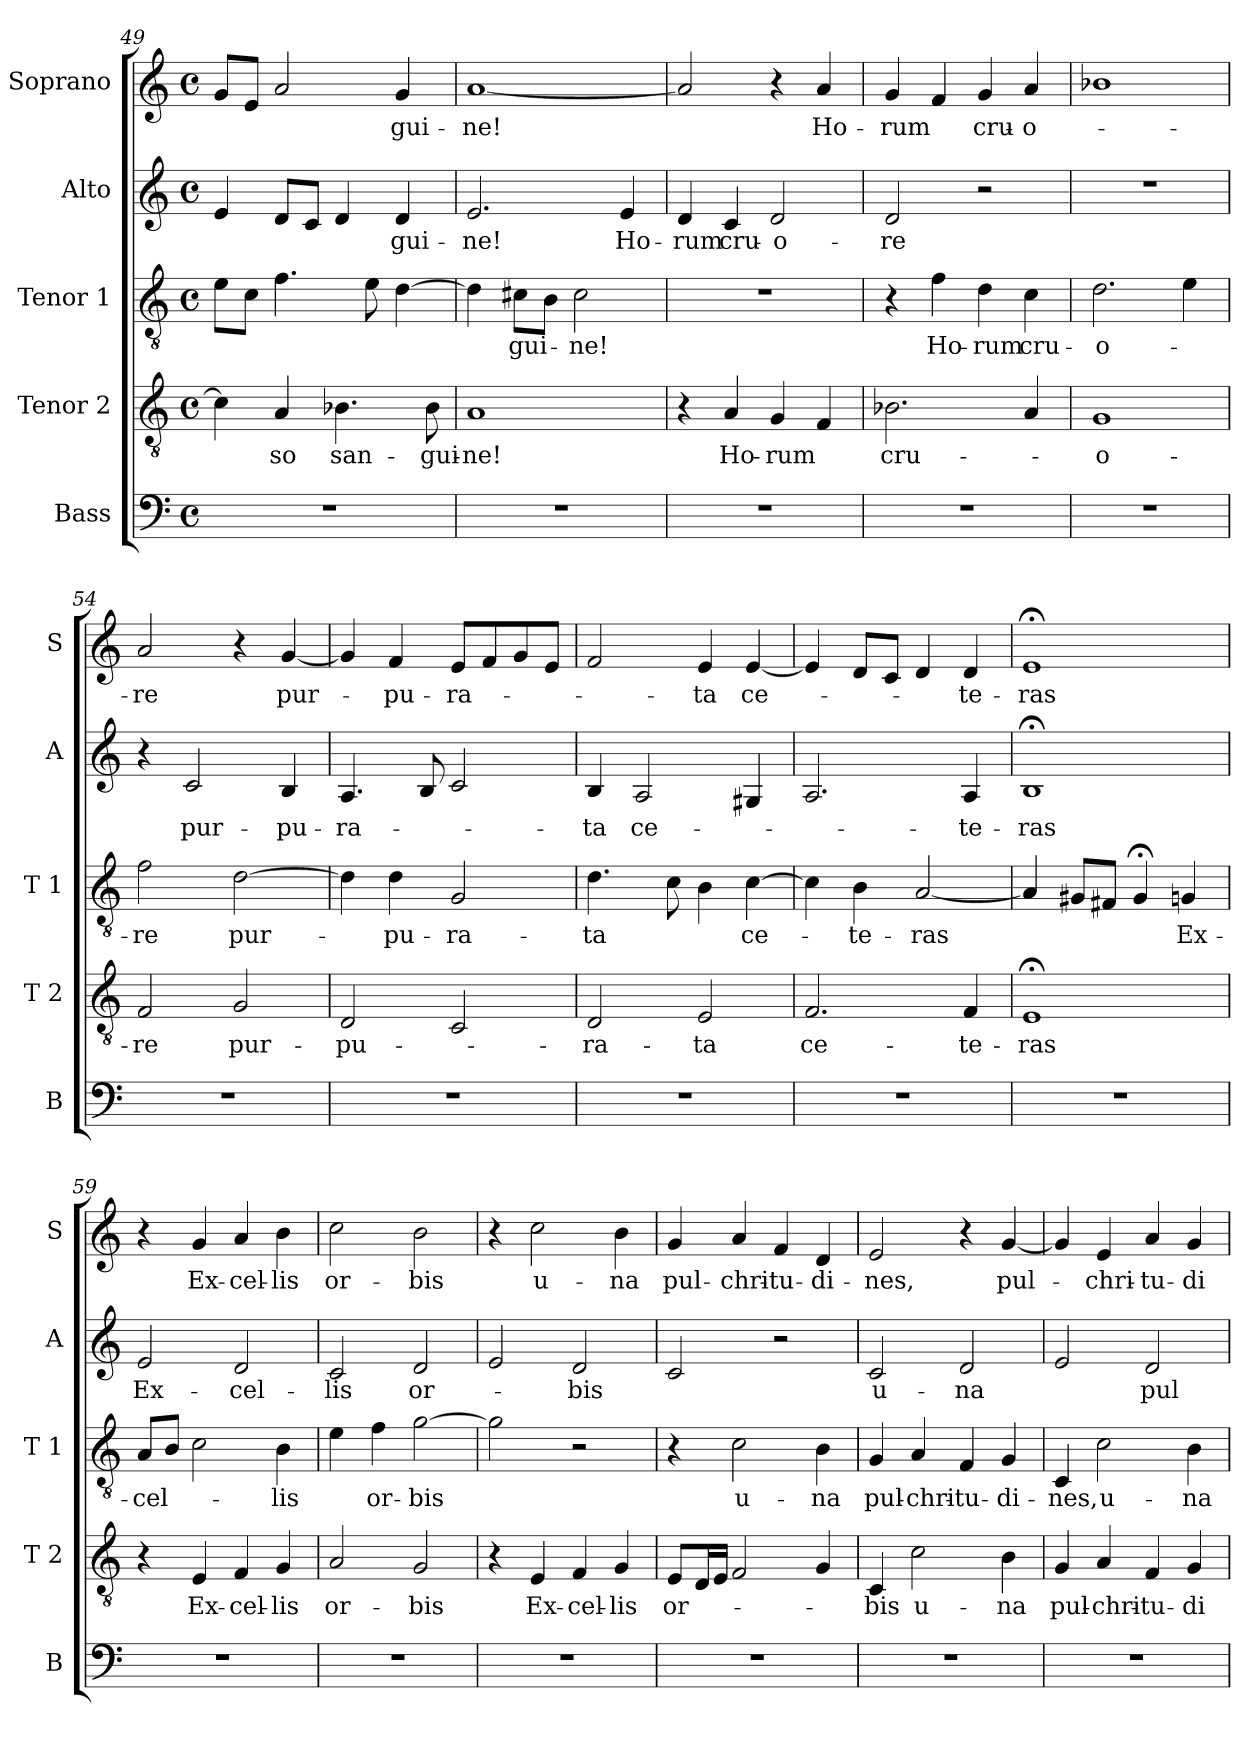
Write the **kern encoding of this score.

**kern	**kern	**text	**kern	**text	**kern	**text	**kern	**text
*part5	*part4	*part4	*part3	*part3	*part2	*part2	*part1	*part1
*staff5	*staff4	*staff4	*staff3	*staff3	*staff2	*staff2	*staff1	*staff1
*I"Bass	*I"Tenor 2	*	*I"Tenor 1	*	*I"Alto	*	*I"Soprano	*
*I'B	*I'T 2	*	*I'T 1	*	*I'A	*	*I'S	*
*clefF4	*clefGv2	*	*clefGv2	*	*clefG2	*	*clefG2	*
*k[]	*k[]	*	*k[]	*	*k[]	*	*k[]	*
*C:	*C:	*	*C:	*	*C:	*	*C:	*
*M4/4	*M4/4	*	*M4/4	*	*M4/4	*	*M4/4	*
*met(c)	*met(c)	*	*met(c)	*	*met(c)	*	*met(c)	*
=49	=49	=49	=49	=49	=49	=49	=49	=49
1r	4c\]	.	8e\L	.	4e/	.	8g/L	.
.	.	.	8c\J	.	.	.	8e/J	.
!	!	!LO:LY:b	!	!	!	!	!	!
.	4A/	-so	4.f\	.	8d/L	.	2a/	.
.	.	.	.	.	8c/J	.	.	.
!	!	!LO:LY:b	!	!	!	!	!	!
.	4.B-X\	san-	.	.	4d/	.	.	.
.	.	.	8e\	.	.	.	.	.
!	!	!	!	!	!	!LO:LY:b	!	!LO:LY:b
.	.	.	[4d\	.	4d/	-gui-	4g/	-gui-
!	!	!LO:LY:b	!	!	!	!	!	!
.	8B-\	-gui-	.	.	.	.	.	.
=50	=50	=50	=50	=50	=50	=50	=50	=50
!	!	!LO:LY:b	!	!	!	!LO:LY:b	!	!LO:LY:b
1r	1A	-ne!	4d\]	.	2.e/	-ne!	[1a	-ne!
!	!	!	!	!LO:LY:b	!	!	!	!
.	.	.	8c#X\L	-gui-	.	.	.	.
.	.	.	8B\J	.	.	.	.	.
!	!	!	!	!LO:LY:b	!	!	!	!
.	.	.	2c#\	-ne!	.	.	.	.
!	!	!	!	!	!	!LO:LY:b	!	!
.	.	.	.	.	4e/	Ho-	.	.
=51	=51	=51	=51	=51	=51	=51	=51	=51
!	!	!	!	!	!	!LO:LY:b	!	!
1r	4r	.	1r	.	4d/	-rum	2a/]	.
!	!	!LO:LY:b	!	!	!	!LO:LY:b	!	!
.	4A/	Ho-	.	.	4c/	cru-	.	.
!	!	!LO:LY:b	!	!	!	!LO:LY:b	!	!
.	4G/	-rum	.	.	2d/	-o-	4r	.
!	!	!	!	!	!	!	!	!LO:LY:b
.	4F/	.	.	.	.	.	4a/	Ho-
!!LO:LB:g=z
=52	=52	=52	=52	=52	=52	=52	=52	=52
!	!	!LO:LY:b	!	!	!	!LO:LY:b	!	!LO:LY:b
1r	2.B-X\	cru-	4r	.	2d/	-re	4g/	-rum
!	!	!	!	!LO:LY:b	!	!	!	!
.	.	.	4f\	Ho-	.	.	4f/	.
!	!	!	!	!LO:LY:b	!	!	!	!LO:LY:b
.	.	.	4d\	-rum	2r	.	4g/	cru-
!	!	!	!	!LO:LY:b	!	!	!	!LO:LY:b
.	4A/	.	4c\	cru-	.	.	4a/	-o-
=53	=53	=53	=53	=53	=53	=53	=53	=53
!	!	!LO:LY:b	!	!LO:LY:b	!	!	!	!
1r	1G	-o-	2.d\	-o-	1r	.	1b-X	.
.	.	.	4e\	.	.	.	.	.
=54	=54	=54	=54	=54	=54	=54	=54	=54
!	!	!LO:LY:b	!	!LO:LY:b	!	!	!	!LO:LY:b
1r	2F/	-re	2f\	-re	4r	.	2a/	-re
!	!	!	!	!	!	!LO:LY:b	!	!
.	.	.	.	.	2c/	pur-	.	.
!	!	!LO:LY:b	!	!LO:LY:b	!	!	!	!
.	2G/	pur-	[2d\	pur-	.	.	4r	.
!	!	!	!	!	!	!LO:LY:b	!	!LO:LY:b
.	.	.	.	.	4B/	-pu-	[4g/	pur-
=55	=55	=55	=55	=55	=55	=55	=55	=55
!	!	!LO:LY:b	!	!	!	!LO:LY:b	!	!
1r	2D/	-pu-	4d\]	.	4.A/	-ra-	4g/]	.
!	!	!	!	!LO:LY:b	!	!	!	!LO:LY:b
.	.	.	4d\	-pu-	.	.	4f/	-pu-
.	.	.	.	.	8B/	.	.	.
!	!	!	!	!LO:LY:b	!	!	!	!LO:LY:b
.	2C/	.	2G/	-ra-	2c/	.	8e/L	-ra-
.	.	.	.	.	.	.	8f/	.
.	.	.	.	.	.	.	8g/	.
.	.	.	.	.	.	.	8e/J	.
=56	=56	=56	=56	=56	=56	=56	=56	=56
!	!	!LO:LY:b	!	!LO:LY:b	!	!LO:LY:b	!	!
1r	2D/	-ra-	4.d\	-ta	4B/	-ta	2f/	.
!	!	!	!	!	!	!LO:LY:b	!	!
.	.	.	.	.	2A/	ce-	.	.
.	.	.	8c\	.	.	.	.	.
!	!	!LO:LY:b	!	!	!	!	!	!LO:LY:b
.	2E/	-ta	4B\	.	.	.	4e/	-ta
!	!	!	!	!LO:LY:b	!	!	!	!LO:LY:b
.	.	.	[4c\	ce-	4G#X/	.	[4e/	ce-
=57	=57	=57	=57	=57	=57	=57	=57	=57
!	!	!LO:LY:b	!	!	!	!	!	!
1r	2.F/	ce-	4c\]	.	2.A/	.	4e/]	.
!	!	!	!	!LO:LY:b	!	!	!	!
.	.	.	4B\	-te-	.	.	8d/L	.
.	.	.	.	.	.	.	8c/J	.
!	!	!	!	!LO:LY:b	!	!	!	!
.	.	.	[2A/	-ras	.	.	4d/	.
!	!	!LO:LY:b	!	!	!	!LO:LY:b	!	!LO:LY:b
.	4F/	-te-	.	.	4A/	-te-	4d/	-te-
!!LO:LB:g=z
=58	=58	=58	=58	=58	=58	=58	=58	=58
!	!	!LO:LY:b	!	!	!	!LO:LY:b	!	!LO:LY:b
1r	1E;<	-ras	4A/]	.	1B;<	-ras	1e;<	-ras
.	.	.	8G#X/L	.	.	.	.	.
.	.	.	8F#X/J	.	.	.	.	.
.	.	.	4G#;</	.	.	.	.	.
!	!	!	!	!LO:LY:b	!	!	!	!
.	.	.	4Gn/	Ex-	.	.	.	.
=59	=59	=59	=59	=59	=59	=59	=59	=59
!	!	!	!	!LO:LY:b	!	!LO:LY:b	!	!
1r	4r	.	8A/L	-cel-	2e/	Ex-	4r	.
.	.	.	8B/J	.	.	.	.	.
!	!	!LO:LY:b	!	!	!	!	!	!LO:LY:b
.	4E/	Ex-	2c\	.	.	.	4g/	Ex-
!	!	!LO:LY:b	!	!	!	!LO:LY:b	!	!LO:LY:b
.	4F/	-cel-	.	.	2d/	-cel-	4a/	-cel-
!	!	!LO:LY:b	!	!LO:LY:b	!	!	!	!LO:LY:b
.	4G/	-lis	4B\	-lis	.	.	4b\	-lis
=60	=60	=60	=60	=60	=60	=60	=60	=60
!	!	!LO:LY:b	!	!	!	!LO:LY:b	!	!LO:LY:b
1r	2A/	or-	4e\	.	2c/	-lis	2cc\	or-
!	!	!	!	!LO:LY:b	!	!	!	!
.	.	.	4f\	or-	.	.	.	.
!	!	!LO:LY:b	!	!LO:LY:b	!	!LO:LY:b	!	!LO:LY:b
.	2G/	-bis	[2g\	-bis	2d/	or-	2b\	-bis
=61	=61	=61	=61	=61	=61	=61	=61	=61
1r	4r	.	2g\]	.	2e/	.	4r	.
!	!	!LO:LY:b	!	!	!	!	!	!LO:LY:b
.	4E/	Ex-	.	.	.	.	2cc\	u-
!	!	!LO:LY:b	!	!	!	!LO:LY:b	!	!
.	4F/	-cel-	2r	.	2d/	-bis	.	.
!	!	!LO:LY:b	!	!	!	!	!	!LO:LY:b
.	4G/	-lis	.	.	.	.	4b\	-na
=62	=62	=62	=62	=62	=62	=62	=62	=62
!	!	!LO:LY:b	!	!	!	!	!	!LO:LY:b
1r	8E/L	or-	4r	.	2c/	.	4g/	pul-
.	16D/L	.	.	.	.	.	.	.
.	16E/JJ	.	.	.	.	.	.	.
!	!	!	!	!LO:LY:b	!	!	!	!LO:LY:b
.	2F/	.	2c\	u-	.	.	4a/	-chri-
!	!	!	!	!	!	!	!	!LO:LY:b
.	.	.	.	.	2r	.	4f/	-tu-
!	!	!	!	!LO:LY:b	!	!	!	!LO:LY:b
.	4G/	.	4B\	-na	.	.	4d/	-di-
=63	=63	=63	=63	=63	=63	=63	=63	=63
!	!	!LO:LY:b	!	!LO:LY:b	!	!LO:LY:b	!	!LO:LY:b
1r	4C/	-bis	4G/	pul-	2c/	u-	2e/	-nes,
!	!	!LO:LY:b	!	!LO:LY:b	!	!	!	!
.	2c\	u-	4A/	-chri-	.	.	.	.
!	!	!	!	!LO:LY:b	!	!LO:LY:b	!	!
.	.	.	4F/	-tu-	2d/	-na	4r	.
!	!	!LO:LY:b	!	!LO:LY:b	!	!	!	!LO:LY:b
.	4B\	-na	4G/	-di-	.	.	[4g/	pul-
!!LO:LB:g=z
=64	=64	=64	=64	=64	=64	=64	=64	=64
!	!	!LO:LY:b	!	!LO:LY:b	!	!	!	!
1r	4G/	pul-	4C/	-nes,	2e/	.	4g/]	.
!	!	!LO:LY:b	!	!LO:LY:b	!	!	!	!LO:LY:b
.	4A/	-chri-	2c\	u-	.	.	4e/	-chri-
!	!	!LO:LY:b	!	!	!	!LO:LY:b	!	!LO:LY:b
.	4F/	-tu-	.	.	2d/	pul-	4a/	-tu-
!	!	!LO:LY:b	!	!LO:LY:b	!	!	!	!LO:LY:b
.	4G/	-di-	4B\	-na	.	.	4g/	-di-
=	=	=	=	=	=	=	=	=
*-	*-	*-	*-	*-	*-	*-	*-	*-
